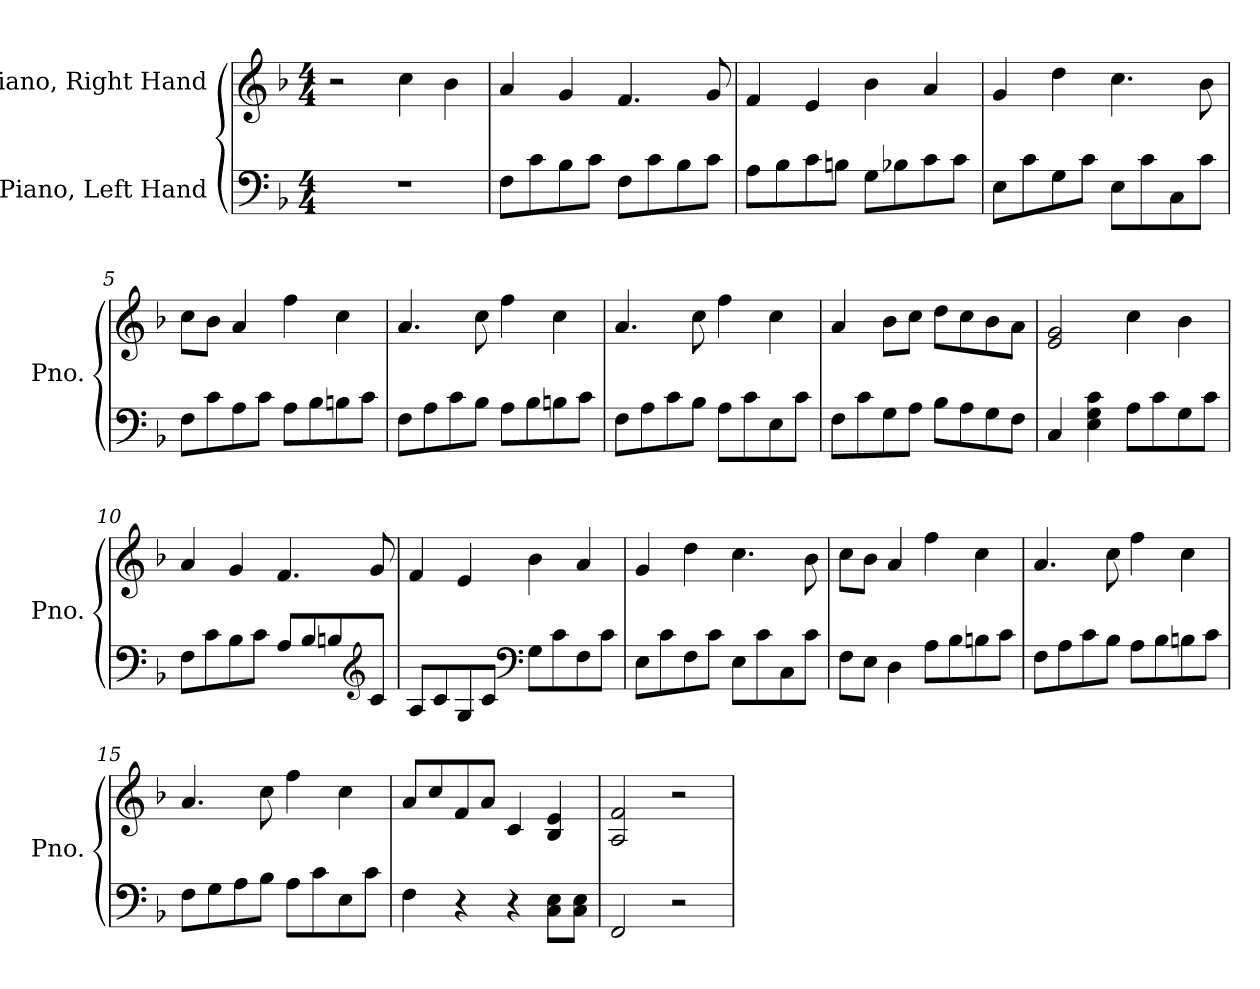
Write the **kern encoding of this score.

**kern	**kern
*part2	*part1
*staff2	*staff1
*I"Piano, Left Hand	*I"Piano, Right Hand
*I'Pno.	*I'Pno.
*clefF4	*clefG2
*k[b-]	*k[b-]
*M4/4	*M4/4
*MM100	*MM100
=1	=1
1r	2r
.	4cc\
.	4b-\
=2	=2
8F\L	4a/
8c\	.
8B-\	4g/
8c\J	.
8F\L	4.f/
8c\	.
8B-\	.
8c\J	8g/
=3	=3
8A\L	4f/
8B-\	.
8c\	4e/
8Bn\J	.
8G\L	4b-\
8B-X\	.
8c\	4a/
8c\J	.
=4	=4
8E\L	4g/
8c\	.
8G\	4dd\
8c\J	.
8E\L	4.cc\
8c\	.
8C\	.
8c\J	8b-\
!!LO:LB:g=z
=5	=5
8F\L	8cc\L
8c\	8b-\J
8A\	4a/
8c\J	.
8A\L	4ff\
8B-\	.
8Bn\	4cc\
8c\J	.
=6	=6
8F\L	4.a/
8A\	.
8c\	.
8B-\J	8cc\
8A\L	4ff\
8B-\	.
8Bn\	4cc\
8c\J	.
=7	=7
8F\L	4.a/
8A\	.
8c\	.
8B-\J	8cc\
8A\L	4ff\
8c\	.
8E\	4cc\
8c\J	.
=8	=8
8F\L	4a/
8c\	.
8G\	8b-\L
8A\J	8cc\J
8B-\L	8dd\L
8A\	8cc\
8G\	8b-\
8F\J	8a\J
=9	=9
4C/	2e/ 2g/
4E\ 4G\ 4c\	.
8A\L	4cc\
8c\	.
8G\	4b-\
8c\J	.
!!LO:LB:g=z
=10	=10
8F\L	4a/
8c\	.
8B-\	4g/
8c\J	.
8A/L	4.f/
8B-/	.
8Bn/	.
*clefG2	*
8c/J	8g/
=11	=11
8A/L	4f/
8c/	.
8G/	4e/
8c/J	.
*clefF4	*
8G\L	4b-\
8c\	.
8F\	4a/
8c\J	.
=12	=12
8E\L	4g/
8c\	.
8F\	4dd\
8c\J	.
8E\L	4.cc\
8c\	.
8C\	.
8c\J	8b-\
=13	=13
8F\L	8cc\L
8E\J	8b-\J
4D\	4a/
8A\L	4ff\
8B-\	.
8Bn\	4cc\
8c\J	.
!!LO:LB:g=z
=14	=14
8F\L	4.a/
8A\	.
8c\	.
8B-\J	8cc\
8A\L	4ff\
8B-\	.
8Bn\	4cc\
8c\J	.
=15	=15
8F\L	4.a/
8G\	.
8A\	.
8B-\J	8cc\
8A\L	4ff\
8c\	.
8E\	4cc\
8c\J	.
=16	=16
4F\	8a/L
.	8cc/
4r	8f/
.	8a/J
4r	4c/
8C\ 8E\L	4B-/ 4e/
8C\ 8E\J	.
=17	=17
2FF/	2A/ 2f/
2r	2r
=	=
*-	*-
